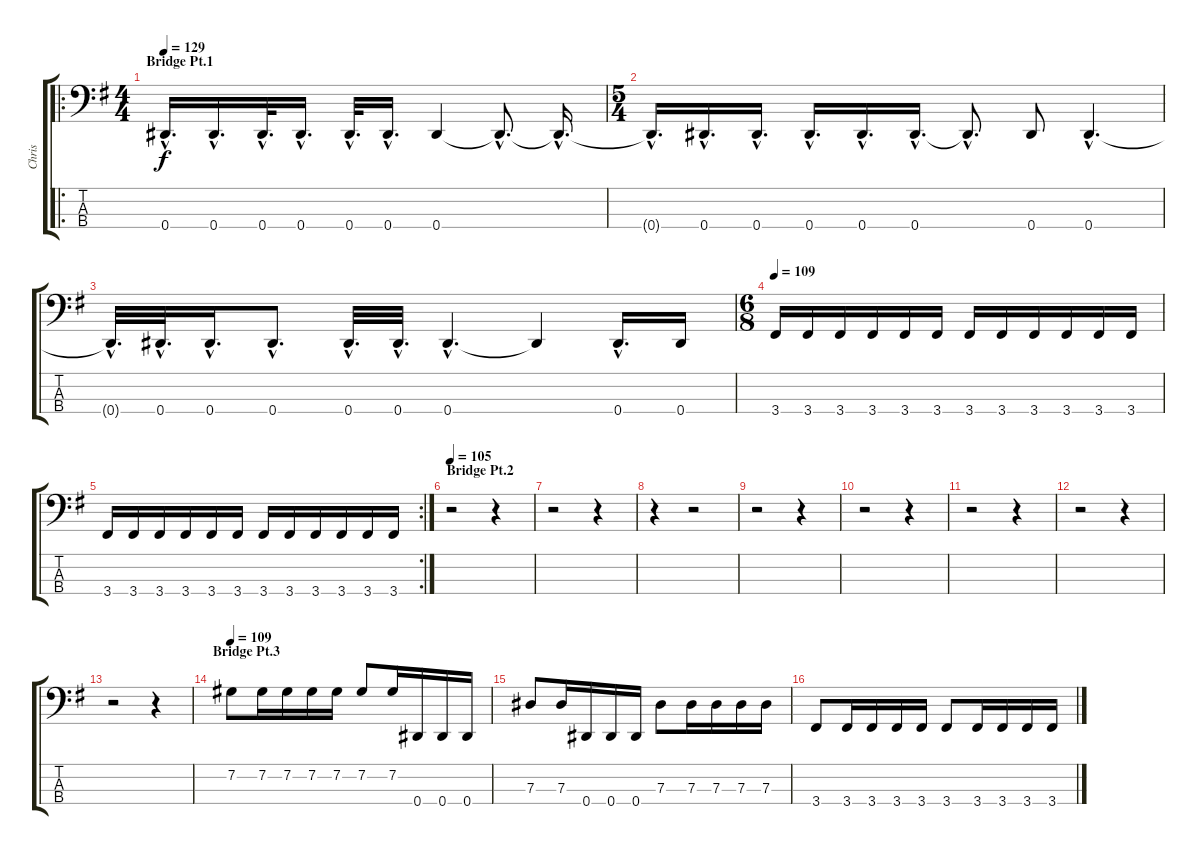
\track ("Chris" "Chris") {instrument electricbasspick}
\staff {score tabs}
\tuning (Gb2 Db2 Ab1 Eb1) {hide}
\ro
\ts (4 4)
\section ("" "Bridge Pt.1")
\tempo 129
\clef f4
\ks g
0.4{hac}.16{d dy f} 0.4{hac}.16{d} 0.4{hac}.32{d} 0.4{hac}.16{d} 0.4{hac}.32{d} 0.4{hac}.16{d} 0.4.4 0.4{hac t}.8{d} 0.4{hac t}.16{d} |
\ts (5 4)
0.4{hac t}.16{d} 0.4{hac}.16{d} 0.4{hac}.16{d} 0.4{hac}.16{d} 0.4{hac}.16{d} 0.4{hac}.16{d} 0.4{hac t}.8{d} 0.4.8 0.4{hac}.4{d} |
0.4{hac t}.32{d} 0.4{hac}.32{d} 0.4{hac}.16{d} 0.4{hac}.8{d} 0.4{hac}.32{d} 0.4{hac}.32{d} 0.4{hac}.4{d} 0.4{t}.4 0.4{hac}.16{d} 0.4.16 |
\ts (6 8)
\tempo 109
3.4.16 3.4.16 3.4.16 3.4.16 3.4.16 3.4.16 3.4.16 3.4.16 3.4.16 3.4.16 3.4.16 3.4.16 |
\rc 2
3.4.16 3.4.16 3.4.16 3.4.16 3.4.16 3.4.16 3.4.16 3.4.16 3.4.16 3.4.16 3.4.16 3.4.16 |
\section ("" "Bridge Pt.2")
\tempo 105
r.2 r.4 |
r.2 r.4 |
r.4 r.2 |
r.2 r.4 |
r.2 r.4 |
r.2 r.4 |
r.2 r.4 |
r.2 r.4 |
\section ("" "Bridge Pt.3")
\tempo 109
7.2.8{volume 16 balance 8} 7.2.16 7.2.16 7.2.16 7.2.16 7.2.8 7.2.16 0.4.16 0.4.16 0.4.16 |
7.3.8 7.3.16 0.4.16 0.4.16 0.4.16 7.3.8 7.3.16 7.3.16 7.3.16 7.3.16 |
3.4.8 3.4.16 3.4.16 3.4.16 3.4.16 3.4.8 3.4.16 3.4.16 3.4.16 3.4.16
